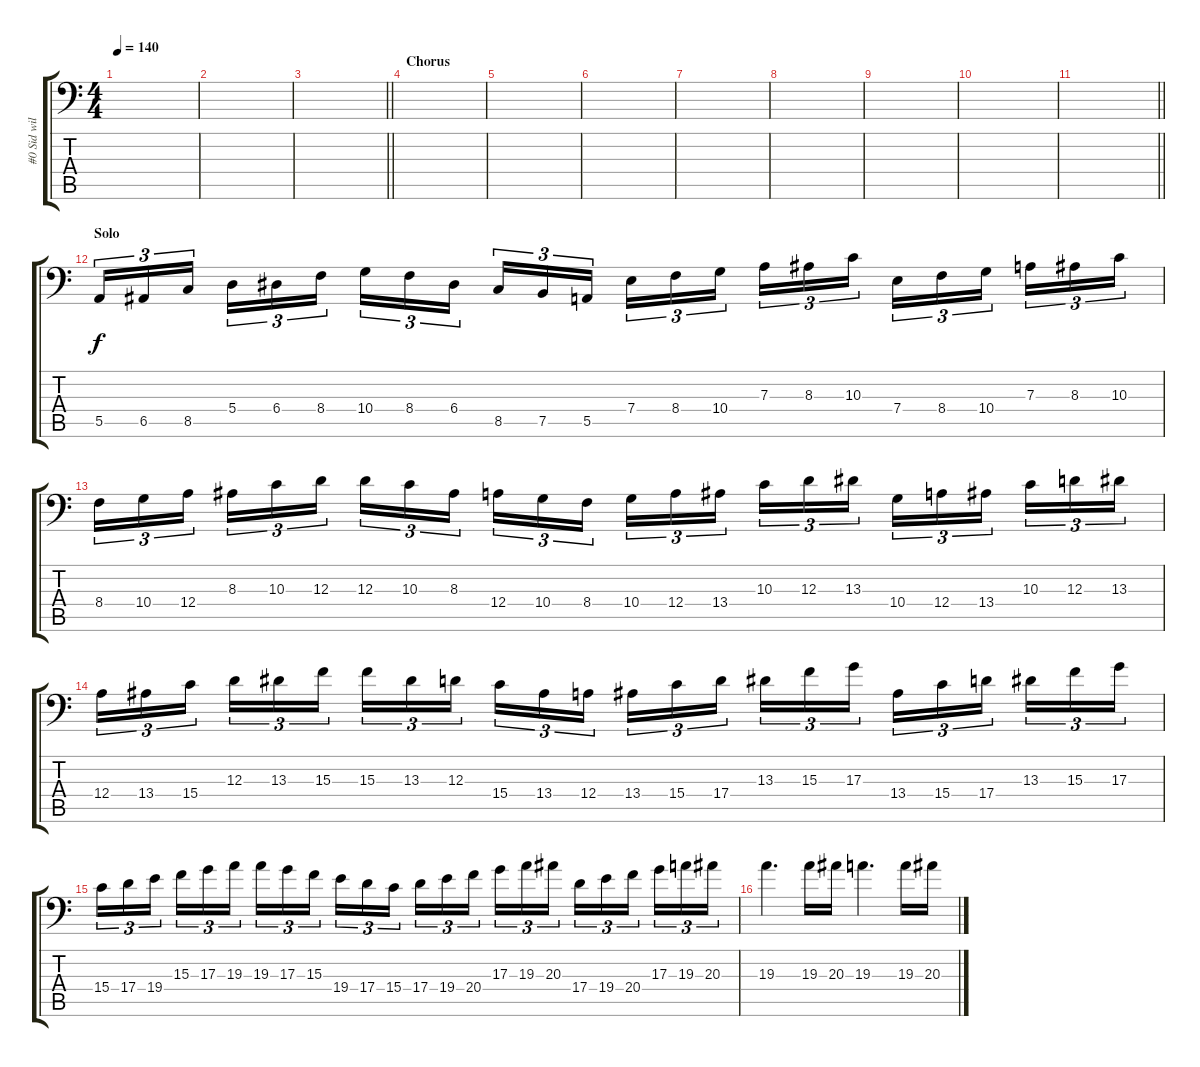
\track ("#0 Sid wilson" "#0 Sid wil") {solo instrument koto}
\staff {score tabs}
\tuning (B3 Gb3 D3 A2 E2 A1) {hide}
\ts (4 4)
\tempo 140
\clef f4
\ks c
|
|
\barLineRight lightlight
|
\section ("" "Chorus")
|
|
|
|
|
|
|
\barLineRight lightlight
|
\section ("" "Solo")
5.5.16{tu (3 2)} 6.5.16{tu (3 2)} 8.5.16{tu (3 2) beam splitsecondary} 5.4.16{tu (3 2)} 6.4.16{tu (3 2)} 8.4.16{tu (3 2)} 10.4.16{tu (3 2)} 8.4.16{tu (3 2)} 6.4.16{tu (3 2) beam splitsecondary} 8.5.16{tu (3 2)} 7.5.16{tu (3 2)} 5.5.16{tu (3 2)} 7.4.16{tu (3 2)} 8.4.16{tu (3 2)} 10.4.16{tu (3 2) beam splitsecondary} 7.3.16{tu (3 2)} 8.3.16{tu (3 2)} 10.3.16{tu (3 2)} 7.4.16{tu (3 2)} 8.4.16{tu (3 2)} 10.4.16{tu (3 2) beam splitsecondary} 7.3.16{tu (3 2)} 8.3.16{tu (3 2)} 10.3.16{tu (3 2)} |
8.4.16{tu (3 2)} 10.4.16{tu (3 2)} 12.4.16{tu (3 2) beam splitsecondary} 8.3.16{tu (3 2)} 10.3.16{tu (3 2)} 12.3.16{tu (3 2)} 12.3.16{tu (3 2)} 10.3.16{tu (3 2)} 8.3.16{tu (3 2) beam splitsecondary} 12.4.16{tu (3 2)} 10.4.16{tu (3 2)} 8.4.16{tu (3 2)} 10.4.16{tu (3 2)} 12.4.16{tu (3 2)} 13.4.16{tu (3 2) beam splitsecondary} 10.3.16{tu (3 2)} 12.3.16{tu (3 2)} 13.3.16{tu (3 2)} 10.4.16{tu (3 2)} 12.4.16{tu (3 2)} 13.4.16{tu (3 2) beam splitsecondary} 10.3.16{tu (3 2)} 12.3.16{tu (3 2)} 13.3.16{tu (3 2)} |
12.4.16{tu (3 2)} 13.4.16{tu (3 2)} 15.4.16{tu (3 2) beam splitsecondary} 12.3.16{tu (3 2)} 13.3.16{tu (3 2)} 15.3.16{tu (3 2)} 15.3.16{tu (3 2)} 13.3.16{tu (3 2)} 12.3.16{tu (3 2) beam splitsecondary} 15.4.16{tu (3 2)} 13.4.16{tu (3 2)} 12.4.16{tu (3 2)} 13.4.16{tu (3 2)} 15.4.16{tu (3 2)} 17.4.16{tu (3 2) beam splitsecondary} 13.3.16{tu (3 2)} 15.3.16{tu (3 2)} 17.3.16{tu (3 2)} 13.4.16{tu (3 2)} 15.4.16{tu (3 2)} 17.4.16{tu (3 2) beam splitsecondary} 13.3.16{tu (3 2)} 15.3.16{tu (3 2)} 17.3.16{tu (3 2)} |
15.4.16{tu (3 2)} 17.4.16{tu (3 2)} 19.4.16{tu (3 2) beam splitsecondary} 15.3.16{tu (3 2)} 17.3.16{tu (3 2)} 19.3.16{tu (3 2)} 19.3.16{tu (3 2)} 17.3.16{tu (3 2)} 15.3.16{tu (3 2) beam splitsecondary} 19.4.16{tu (3 2)} 17.4.16{tu (3 2)} 15.4.16{tu (3 2)} 17.4.16{tu (3 2)} 19.4.16{tu (3 2)} 20.4.16{tu (3 2) beam splitsecondary} 17.3.16{tu (3 2)} 19.3.16{tu (3 2)} 20.3.16{tu (3 2)} 17.4.16{tu (3 2)} 19.4.16{tu (3 2)} 20.4.16{tu (3 2) beam splitsecondary} 17.3.16{tu (3 2)} 19.3.16{tu (3 2)} 20.3.16{tu (3 2)} |
19.3.4{d} 19.3.16 20.3.16 19.3.4{d} 19.3.16 20.3.16
